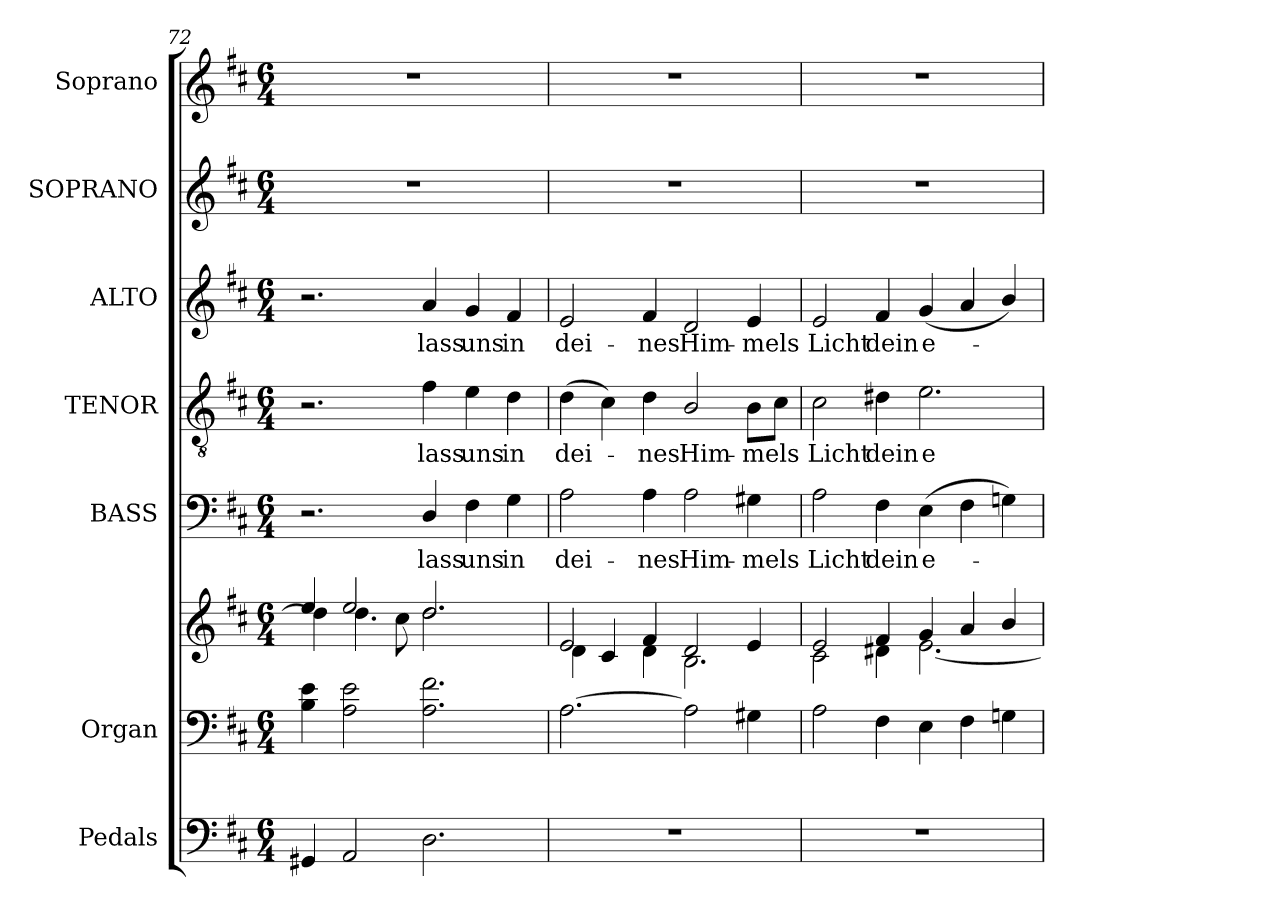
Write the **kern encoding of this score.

**kern	**kern	**kern	**kern	**text	**kern	**text	**kern	**text	**kern	**kern
*part7	*part6	*part6	*part5	*part5	*part4	*part4	*part3	*part3	*part2	*part1
*staff8	*staff7	*staff6	*staff5	*staff5	*staff4	*staff4	*staff3	*staff3	*staff2	*staff1
*I"Pedals	*I"Organ	*	*I"BASS	*	*I"TENOR	*	*I"ALTO	*	*I"SOPRANO	*I"Soprano
*I'Ped.	*I'Org.	*	*I'B.	*	*I'T.	*	*I'A.	*	*I'S.	*I'S.
*clefF4	*clefF4	*clefG2	*clefF4	*	*clefGv2	*	*clefG2	*	*clefG2	*clefG2
*	*	*	*	*	*ITrd7c12	*	*	*	*	*
*k[f#c#]	*k[f#c#]	*k[f#c#]	*k[f#c#]	*	*k[f#c#]	*	*k[f#c#]	*	*k[f#c#]	*k[f#c#]
*D:	*D:	*D:	*D:	*	*D:	*	*D:	*	*D:	*D:
*M6/4	*M6/4	*M6/4	*M6/4	*	*M6/4	*	*M6/4	*	*M6/4	*M6/4
=72	=72	=72	=72	=72	=72	=72	=72	=72	=72	=72
*	*	*^	*	*	*	*	*	*	*	*
!	!	!	!	!	!	!	!	!	!	!LO:N:vis=1	!LO:N:vis=1
4GG#Xi/	4Bi\ 4ei	4eei/	4ddi\]	2.r	.	2.r	.	2.r	.	1.r	1.r
2AAi/	2Ai\ 2ei	2eei/	4.ddi\	.	.	.	.	.	.	.	.
.	.	.	8cc#i\	.	.	.	.	.	.	.	.
!	!	!	!	!	!LO:LY:b:color=#000000	!	!	!	!	!	!
!	!	!	!	!	!	!	!LO:LY:b:color=#000000	!	!	!	!
!	!	!	!	!	!	!	!	!	!LO:LY:b:color=#000000	!	!
2.Di\	2.Ai\ 2.f#i	2.ddi/	2.ddi\	4Di/	lass	4F#i\	lass	4ai/	lass	.	.
!	!	!	!	!	!LO:LY:b:color=#000000	!	!	!	!	!	!
!	!	!	!	!	!	!	!LO:LY:b:color=#000000	!	!	!	!
!	!	!	!	!	!	!	!	!	!LO:LY:b:color=#000000	!	!
.	.	.	.	4F#i\	uns	4Ei\	uns	4gi/	uns	.	.
!	!	!	!	!	!LO:LY:b:color=#000000	!	!	!	!	!	!
!	!	!	!	!	!	!	!LO:LY:b:color=#000000	!	!	!	!
!	!	!	!	!	!	!	!	!	!LO:LY:b:color=#000000	!	!
.	.	.	.	4Gi\	in	4Di\	in	4f#i/	in	.	.
=73	=73	=73	=73	=73	=73	=73	=73	=73	=73	=73	=73
!LO:N:vis=1	!	!	!	!	!	!	!	!	!	!	!
!	!	!	!	!	!LO:LY:b:color=#000000	!	!	!	!	!	!
!	!	!	!	!	!	!	!LO:LY:b:color=#000000	!	!	!	!
!	!	!	!	!	!	!	!	!	!LO:LY:b:color=#000000	!LO:N:vis=1	!LO:N:vis=1
1.r	[2.Ai\	2ei/	4di\	2Ai\	dei-	(4Di\	dei-	2ei/	dei-	1.r	1.r
.	.	.	4c#i/	.	.	4C#i\)	.	.	.	.	.
!	!	!	!	!	!LO:LY:b:color=#000000	!	!	!	!	!	!
!	!	!	!	!	!	!	!LO:LY:b:color=#000000	!	!	!	!
!	!	!	!	!	!	!	!	!	!LO:LY:b:color=#000000	!	!
.	.	4f#i/	4di\	4Ai\	-nes	4Di\	-nes	4f#i/	-nes	.	.
!	!	!	!	!	!LO:LY:b:color=#000000	!	!	!	!	!	!
!	!	!	!	!	!	!	!LO:LY:b:color=#000000	!	!	!	!
!	!	!	!	!	!	!	!	!	!LO:LY:b:color=#000000	!	!
.	2Ai\]	2di/	2.Bi\	2Ai\	Him-	2BBi/	Him-	2di/	Him-	.	.
!	!	!	!	!	!LO:LY:b:color=#000000	!	!	!	!	!	!
!	!	!	!	!	!	!	!LO:LY:b:color=#000000	!	!	!	!
!	!	!	!	!	!	!	!	!	!LO:LY:b:color=#000000	!	!
.	4G#Xi\	4ei/	.	4G#Xi\	-mels	8BBi\L	-mels	4ei/	-mels	.	.
.	.	.	.	.	.	8C#i\J	.	.	.	.	.
=74	=74	=74	=74	=74	=74	=74	=74	=74	=74	=74	=74
!LO:N:vis=1	!	!	!	!	!	!	!	!	!	!	!
!	!	!	!	!	!LO:LY:b:color=#000000	!	!	!	!	!	!
!	!	!	!	!	!	!	!LO:LY:b:color=#000000	!	!	!	!
!	!	!	!	!	!	!	!	!	!LO:LY:b:color=#000000	!LO:N:vis=1	!LO:N:vis=1
1.r	2Ai\	2ei/	2c#i\	2Ai\	Licht	2C#i\	Licht	2ei/	Licht	1.r	1.r
!	!	!	!	!	!LO:LY:b:color=#000000	!	!	!	!	!	!
!	!	!	!	!	!	!	!LO:LY:b:color=#000000	!	!	!	!
!	!	!	!	!	!	!	!	!	!LO:LY:b:color=#000000	!	!
.	4F#i\	4f#i/	4d#Xi\	4F#i\	dein	4D#Xi\	dein	4f#i/	dein	.	.
!	!	!	!	!	!LO:LY:b:color=#000000	!	!	!	!	!	!
!	!	!	!	!	!	!	!LO:LY:b:color=#000000	!	!	!	!
!	!	!	!	!	!	!	!	!	!LO:LY:b:color=#000000	!	!
.	4Ei\	4gi/	[2.ei\	(4Ei\	e-	2.Ei\	e-	(4gi/	e-	.	.
.	4F#i\	4ai/	.	4F#i\	.	.	.	4ai/	.	.	.
.	4Gni\	4bi/	.	4Gni\)	.	.	.	4bi/)	.	.	.
*	*	*v	*v	*	*	*	*	*	*	*	*
=	=	=	=	=	=	=	=	=	=	=
*-	*-	*-	*-	*-	*-	*-	*-	*-	*-	*-
